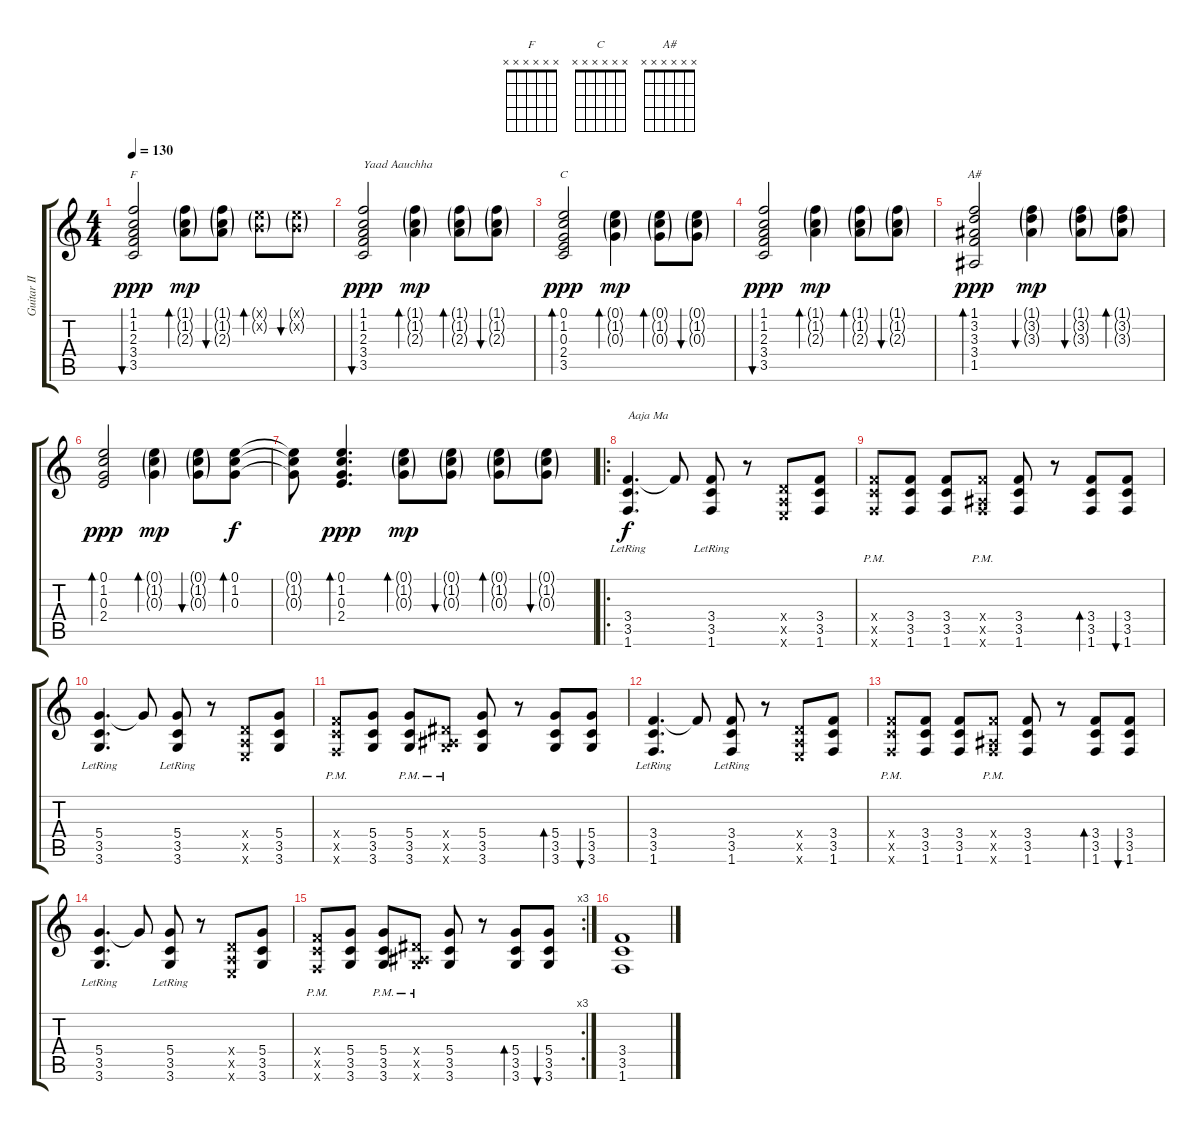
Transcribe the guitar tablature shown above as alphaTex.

\track ("Guitar II" "Guitar II") {instrument acousticguitarsteel}
\staff {score tabs}
\tuning (E4 B3 G3 D3 A2 E2) {hide}
\chord ("F" x x x x x x)
\chord ("C" x x x x x x)
\chord ("A#" x x x x x x)
\ts (4 4)
\tempo 130
\clef g2
\ks c
(1.1 1.2 2.3 3.4 3.5).2{bu 240 ch "F" dy ppp} (1.1{g} 1.2{g} 2.3{g}).8{bd 60 dy mp} (1.1{g} 1.2{g} 2.3{g}).8{bu 120} (0.1{g x} 0.2{g x}).8{bd 120} (0.1{g x} 0.2{g x}).8{bu 120} |
(1.1 1.2 2.3 3.4 3.5).2{bu 240 txt "Yaad Aauchha" dy ppp} (1.1{g} 1.2{g} 2.3{g}).4{bd 60 dy mp} (1.1{g} 1.2{g} 2.3{g}).8{bd 120} (1.1{g} 1.2{g} 2.3{g}).8{bu 120} |
(0.1 1.2 0.3 2.4 3.5).2{bd 30 ch "C" dy ppp} (0.1{g} 1.2{g} 0.3{g}).4{bd 60 dy mp} (0.1{g} 1.2{g} 0.3{g}).8{bd 120} (0.1{g} 1.2{g} 0.3{g}).8{bu 120} |
(1.1 1.2 2.3 3.4 3.5).2{bu 240 dy ppp} (1.1{g} 1.2{g} 2.3{g}).4{bd 60 dy mp} (1.1{g} 1.2{g} 2.3{g}).8{bd 120} (1.1{g} 1.2{g} 2.3{g}).8{bu 120} |
(1.1 3.2 3.3 3.4 1.5).2{bd 60 ch "A#" dy ppp} (1.1{g} 3.2{g} 3.3{g}).4{bu 60 dy mp} (1.1{g} 3.2{g} 3.3{g}).8{bu 120} (1.1{g} 3.2{g} 3.3{g}).8{bd 120} |
(0.1 1.2 0.3 2.4).2{bd 120 dy ppp} (0.1{g} 1.2{g} 0.3{g}).4{bd 120 dy mp} (0.1{g} 1.2{g} 0.3{g}).8{bu 120} (0.1 1.2 0.3).8{bd 120 dy f} |
(0.1{t} 1.2{t} 0.3{t}).8 (0.1 1.2 0.3 2.4).4{d bd 120 dy ppp} (0.1{g} 1.2{g} 0.3{g}).8{bd 60 dy mp} (0.1{g} 1.2{g} 0.3{g}).8{bu 120} (0.1{g} 1.2{g} 0.3{g}).8{bd 120} (0.1{g} 1.2{g} 0.3{g}).8{bu 120} |
\ro
(3.4{lr} 3.5{lr} 1.6{lr}).4{d txt "Aaja Ma" dy f instrument distortionguitar} 3.4{t}.8 (3.4{lr} 3.5{lr} 1.6{lr}).8 r.8 (0.4{x} 0.5{x} 0.6{x}).8 (3.4 3.5 1.6).8 |
(3.4{pm x} 3.5{pm x} 1.6{pm x}).8 (3.4 3.5 1.6).8 (3.4 3.5 1.6).8 (3.4{pm x} 1.5{pm x} 1.6{pm x}).8 (3.4 3.5 1.6).8 r.8 (3.4 3.5 1.6).8{bd 120} (3.4 3.5 1.6).8{bu 120} |
(5.4{lr} 3.5{lr} 3.6{lr}).4{d} 5.4{t}.8 (5.4{lr} 3.5{lr} 3.6{lr}).8 r.8 (0.4{x} 0.5{x} 0.6{x}).8 (5.4 3.5 3.6).8 |
(3.4{pm x} 3.5{pm x} 1.6{pm x}).8 (5.4 3.5 3.6).8 (5.4{pm} 3.5{pm} 3.6{pm}).8 (1.4{pm x} 1.5{pm x} 3.6{pm x}).8 (5.4 3.5 3.6).8 r.8 (5.4 3.5 3.6).8{bd 120} (5.4 3.5 3.6).8{bu 120} |
(3.4{lr} 3.5{lr} 1.6{lr}).4{d} 3.4{t}.8 (3.4{lr} 3.5{lr} 1.6{lr}).8 r.8 (0.4{x} 0.5{x} 0.6{x}).8 (3.4 3.5 1.6).8 |
(3.4{pm x} 3.5{pm x} 1.6{pm x}).8 (3.4 3.5 1.6).8 (3.4 3.5 1.6).8 (3.4{pm x} 1.5{pm x} 1.6{pm x}).8 (3.4 3.5 1.6).8 r.8 (3.4 3.5 1.6).8{bd 120} (3.4 3.5 1.6).8{bu 120} |
(5.4{lr} 3.5{lr} 3.6{lr}).4{d} 5.4{t}.8 (5.4{lr} 3.5{lr} 3.6{lr}).8 r.8 (0.4{x} 0.5{x} 0.6{x}).8 (5.4 3.5 3.6).8 |
\rc 3
(3.4{pm x} 3.5{pm x} 1.6{pm x}).8 (5.4 3.5 3.6).8 (5.4{pm} 3.5{pm} 3.6{pm}).8 (1.4{pm x} 1.5{pm x} 3.6{pm x}).8 (5.4 3.5 3.6).8 r.8 (5.4 3.5 3.6).8{bd 120} (5.4 3.5 3.6).8{bu 120} |
(3.4 3.5 1.6).1{volume 4 instrument distortionguitar}
